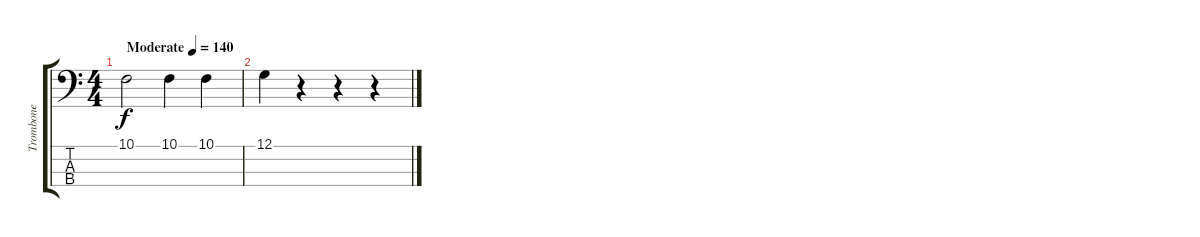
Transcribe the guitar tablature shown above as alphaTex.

\track ("Trombone" "Trombone") {instrument trombone}
\staff {score tabs}
\tuning (G2 D2 A1 E1) {hide}
\ts (4 4)
\tempo (140 "Moderate")
\clef f4
\ks c
10.1.2{dy f instrument trombone} 10.1.4 10.1.4 |
12.1.4 r.4 r.4 r.4
